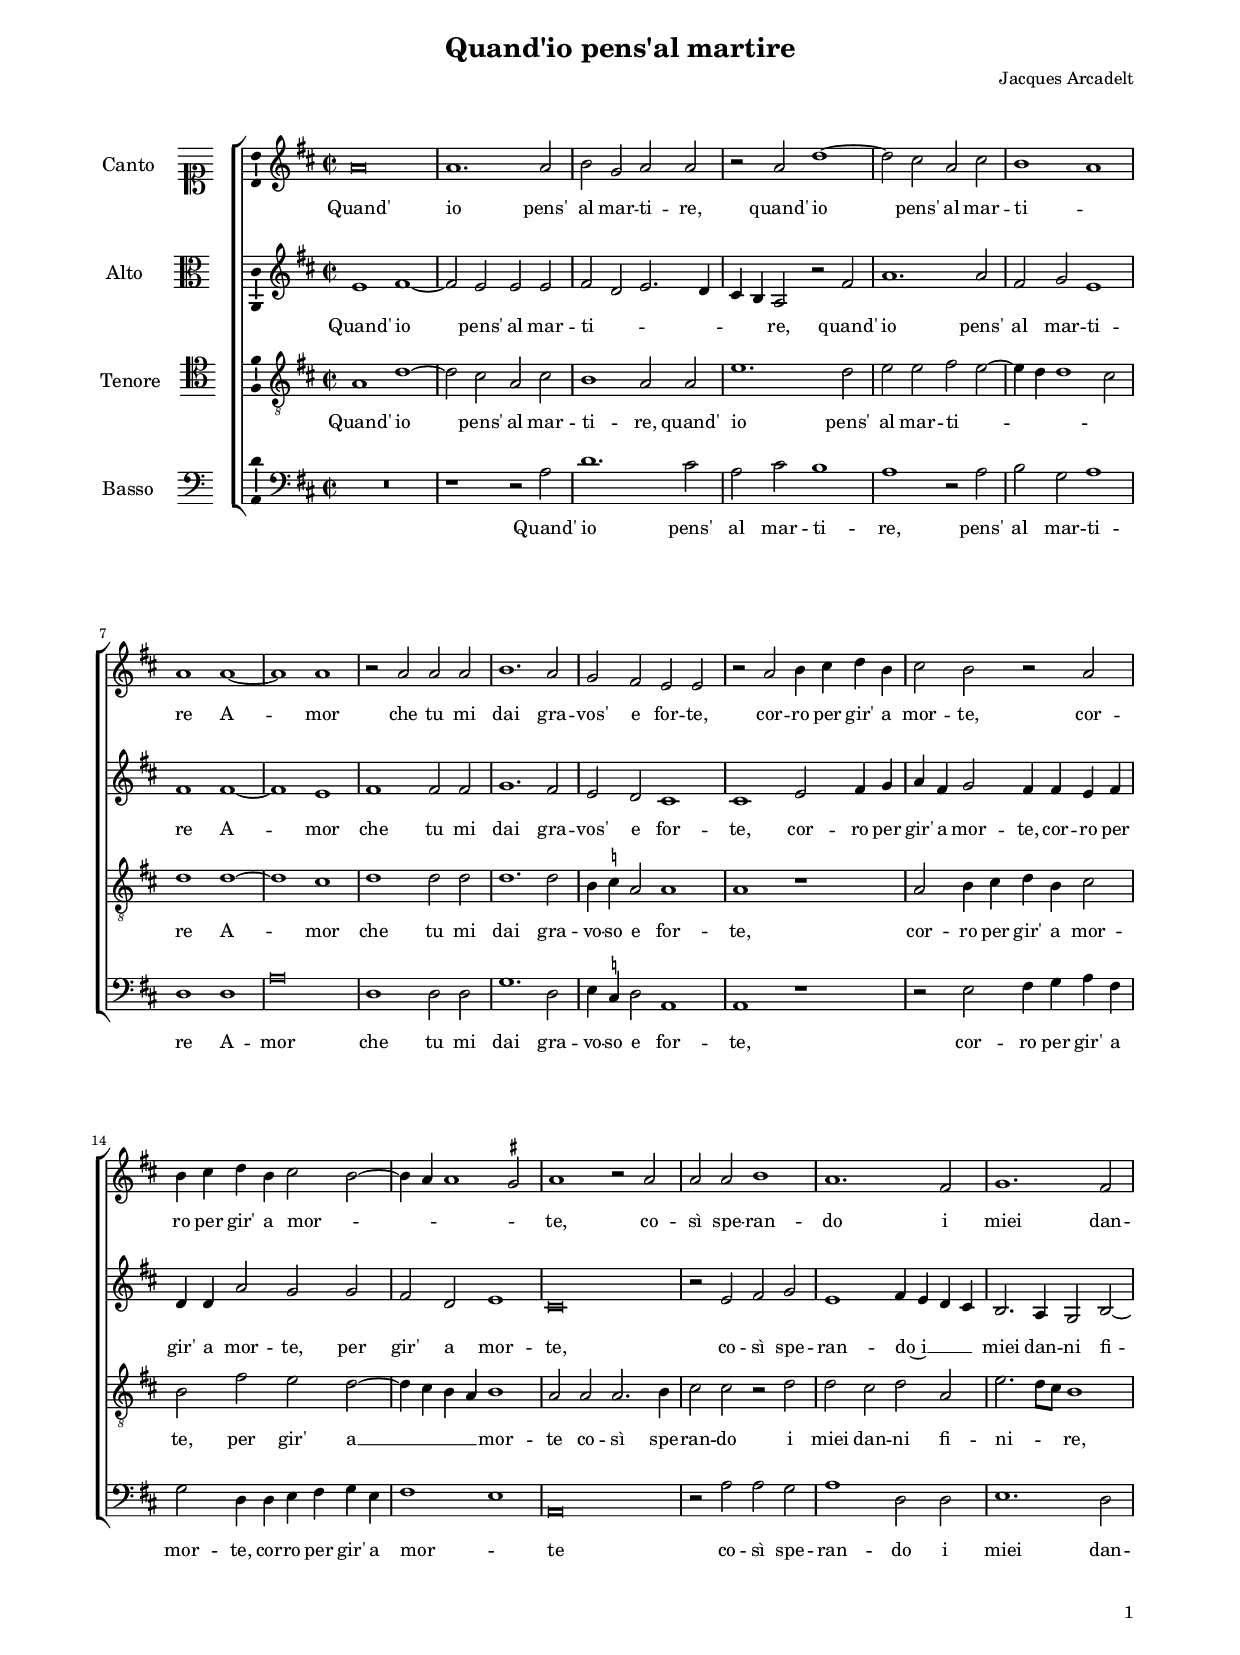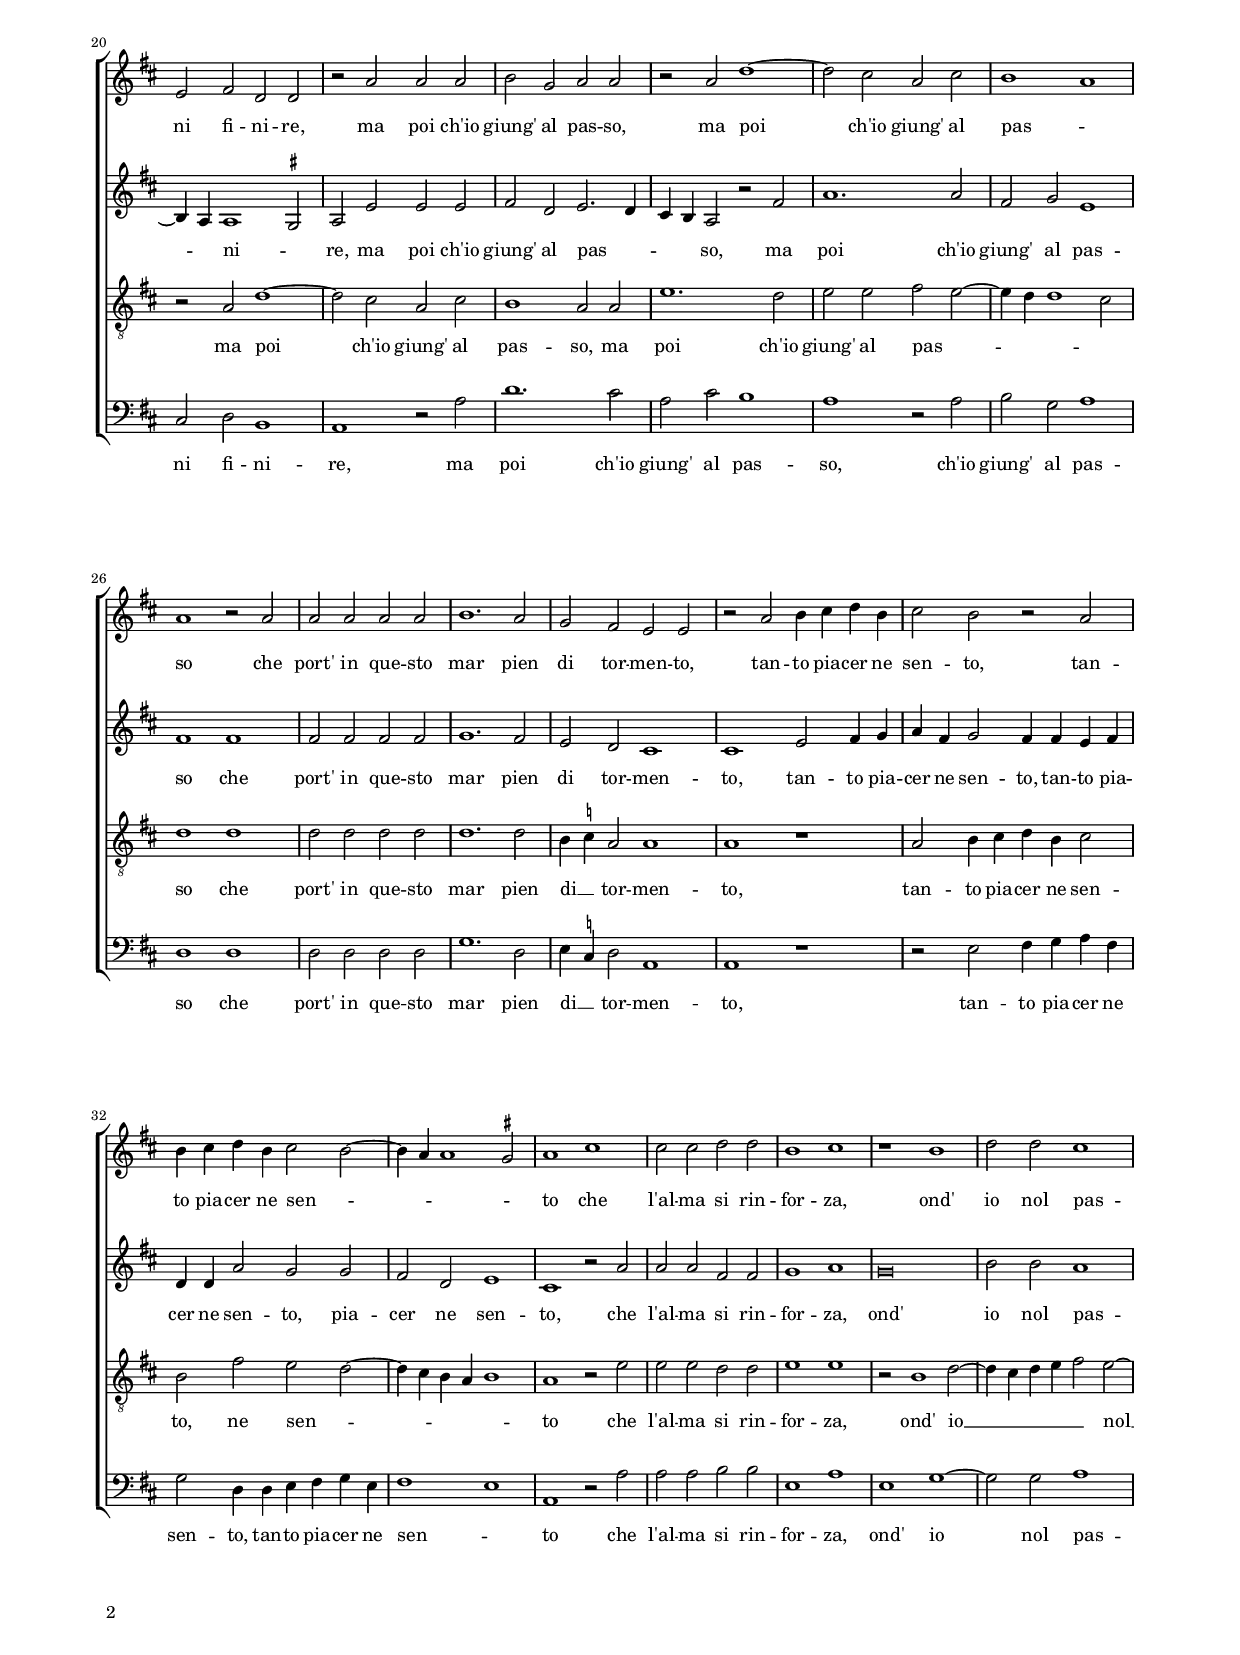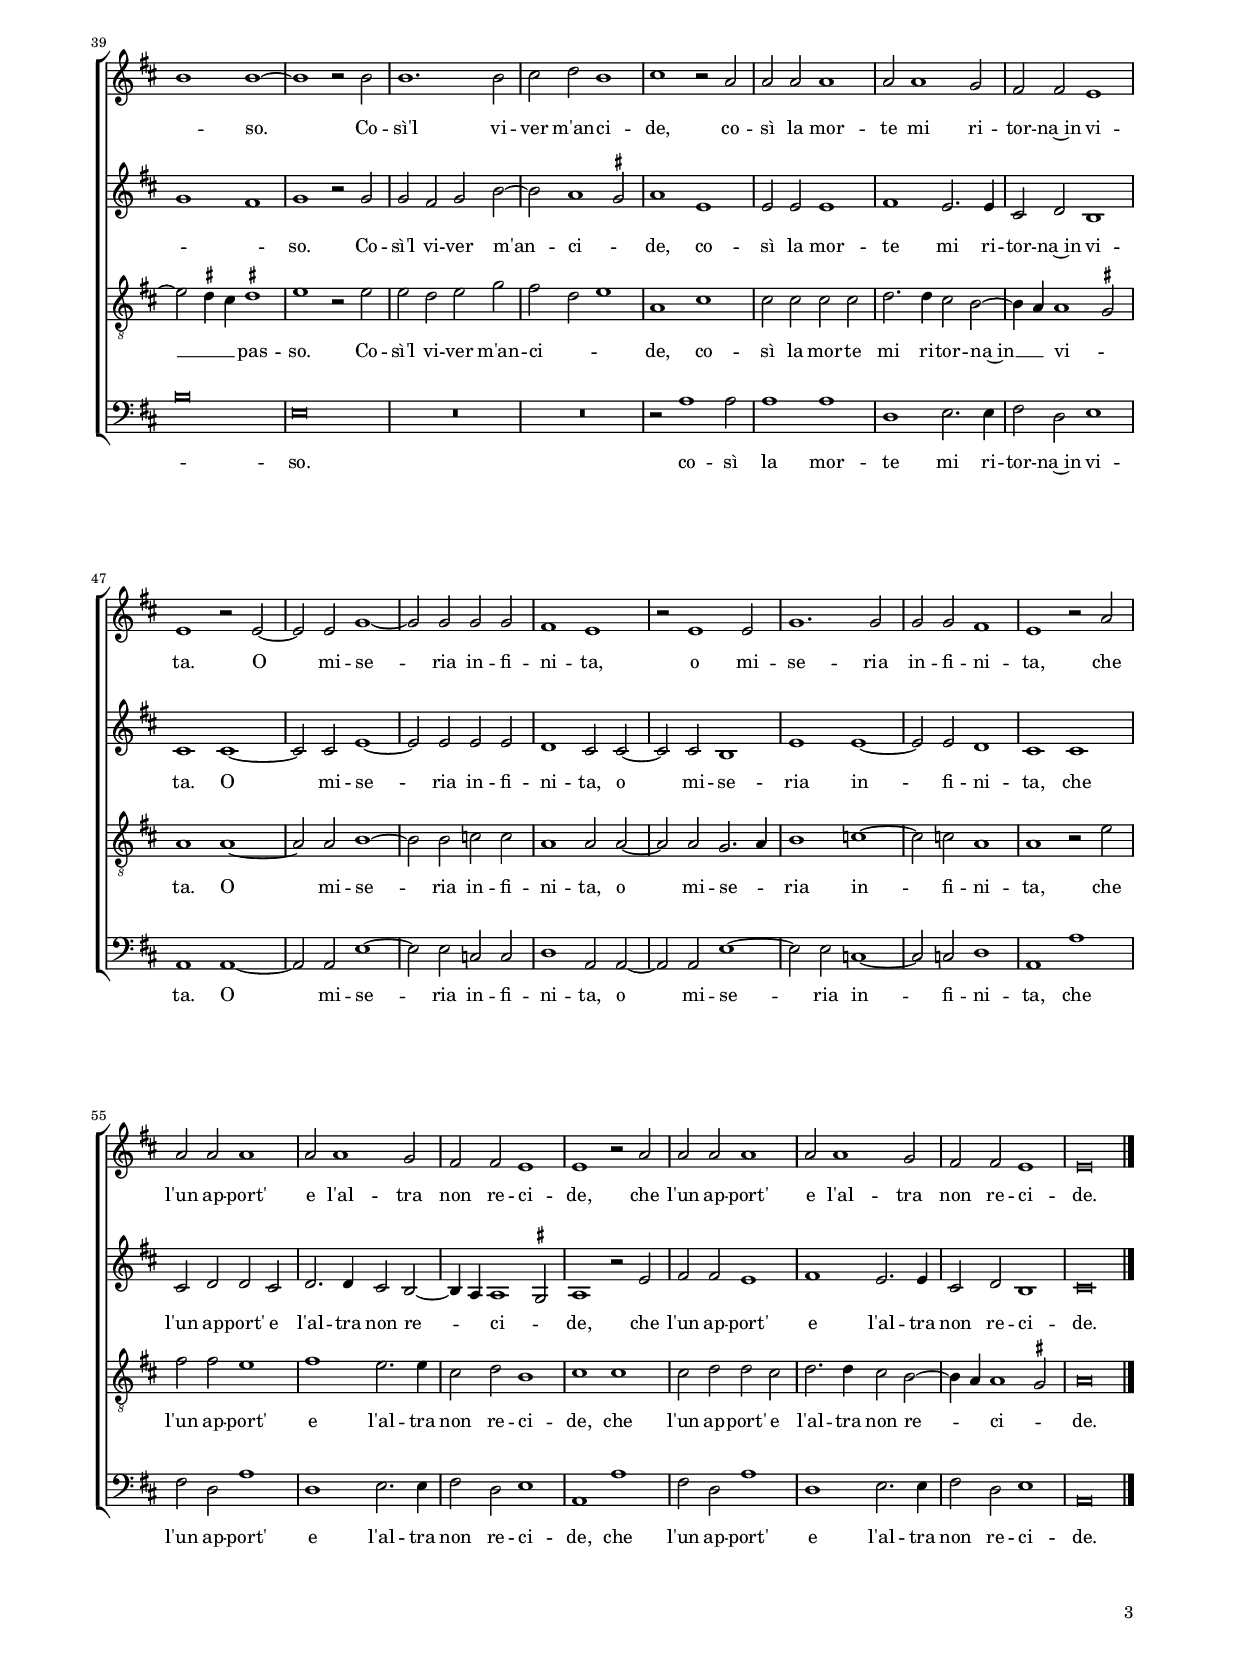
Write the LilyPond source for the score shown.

\header
{
  title="Quand'io pens'al martire"
  composer="Jacques Arcadelt"
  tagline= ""
}

\version "2.20.0"
\language deutsch
#(set-global-staff-size 15)
% #(set-default-paper-size "letter")
#(ly:set-option 'point-and-click #f)

	
global = {
    % \set Staff.autoBeaming = ##f        
	\key c \major
	\time 2/2 \set Score.measureLength = #(ly:make-moment 2/1)
    \set Score.tempoHideNote = ##t
    \tempo 2 = 90
    \skip 1*2*62 \bar "|." 
	}

	ficta = { \once \set suggestAccidentals = ##t }
	
	forget = #(define-music-function (music) (ly:music?) #{
		\accidentalStyle forget
		$music
		\accidentalStyle default
		#})


\paper
	{
	top-margin = 1.7 \cm
	bottom-margin = 1.1 \cm
	left-margin = 1.8 \cm
	right-margin = 1.8 \cm
	ragged-bottom = ##f
	ragged-last-bottom = ##f
	print-page-number = ##f
	system-system-spacing = #'((basic-distance . 17) (minimum-distance . 14) (padding . 6) (strechability . 150))
        oddFooterMarkup=\markup   \fill-line { "" \fromproperty #'page:page-number-string }
        evenFooterMarkup=\markup  \fill-line { \fromproperty #'page:page-number-string "" }
        last-bottom-spacing = #'((basic-distance . 11) (minimum-distance . 7) (padding . 4))
%	systems-per-page = 3
%       page-count = 3        
%	min-systems-per-page = 3
	}


incipitcantus = \markup { \score {
	{
	\set Staff.instrumentName = \markup { \fontsize #1 "Canto" }
	\key c \major
	\clef soprano
	s4 \bar ""
	}
	\layout  {
	raggedright = ##t
	indent = 1.6 \cm
	line-width = 2.2\cm
	\context { \Staff \remove Time_signature_engraver }
	\override Staff.Clef.Y-extent = #'(0 . 0)
	}} \hspace #1 }
	
      
incipitaltus = \markup { \score {
	{
	\set Staff.instrumentName = \markup { \fontsize #1 "Alto" }
	\key c \major
	\clef alto
	s4 \bar ""
	}
	\layout  {
	raggedright = ##t
	indent = 1.6 \cm
	line-width = 2.2\cm
	\context { \Staff \remove Time_signature_engraver }
	\override Staff.Clef.Y-extent = #'(0 . 0)
	}} \hspace #1 }


incipittenor = \markup { \score {
	{
	\set Staff.instrumentName = \markup { \fontsize #1 "Tenore" }
	\key c \major
	\clef tenor
	s4 \bar ""
	}
	\layout  {
	raggedright = ##t
	indent = 1.6 \cm
	line-width = 2.2\cm
	\context { \Staff \remove Time_signature_engraver }
	\override Staff.Clef.Y-extent = #'(0 . 0)
	}} \hspace #1 }


incipitbassus = \markup { \score {
	{
	\set Staff.instrumentName = \markup { \fontsize #1 "Basso" }
	\key c \major
	\clef bass
	s4 \bar ""
	}
	\layout  {
	raggedright = ##t
	indent = 1.6 \cm
	line-width = 2.2\cm
	\context { \Staff \remove Time_signature_engraver }
	\override Staff.Clef.Y-extent = #'(0 . 0)
	}} \hspace #1 }


cantus =  \relative c''
	{
	g\breve
	g1. g2
	a2 f g g
	r2 g c1~
%5
	c2 h g h |
	a1 g
	g1 g~
	g1 g
	r2 g g g
%10
	a1. g2 |
	f2 e d d
	r2 g a4 h c a
	h2 a r g
	a4 h c a h2 a~
%15
	a4 g g1 \ficta fis2 |
	g1 r2 g
	g2 g a1
	g1. e2
	f1. e2
%20
	d2 e c c |
	r2 g' g g
	a2 f g g
	r2 g c1~
	c2 h g h
%25
	a1 g |
	g1 r2 g
	g2 g g g
	a1. g2
	f2 e d d
%30
	r2 g a4 h c a |
	h2 a r g
	a4 h c a h2 a~
	a4 g g1 \ficta fis2
	g1 h
%35
	h2 h c c |
	a1 h
	r1 a
	c2 c h1
	a1 a~
%40
	a1 r2 a |
	a1. a2
	h2 c a1
	h1 r2 g
	g2 g g1
%45
	g2 g1 f2 |
	e2 e d1
	d1 r2 d~
	d2 d f1~
	f2 f f f
%50
	e1 d |
	r2 d1 d2
	f1. f2
	f2 f e1
	d1 r2 g
%55
	g2 g g1 |
	g2 g1 f2
	e2 e d1
	d1 r2 g
	g2 g g1
%60
	g2 g1 f2 |
	e2 e d1
	d\breve |
	}


altus =  \relative c'
    {
	d1 e~
	e2 d d d
	e2 c d2. c4
	h4 a g2 r2 e'
%5
	g1. g2 |
	e2 f d1
	e1 e~
	e1 d
	e1 e2 e
%10
	f1. e2 |
	d2 c h1
	h1 d2 e4 f
	g4 e f2 e4 e d e
	c4 c g'2 f f
%15
	e2 c d1 |
	h\breve
	r2 d e f
	d1 e4 d c h
	a2. g4 f2 a~
%20
	a4 g g1 \ficta fis2 |
	g2 d' d d
	e2 c d2. c4
	h4 a g2 r2 e'
	g1. g2
%25
	e2 f d1 |
	e1 e
	e2 e e e
	f1. e2
	d2 c h1
%30
	h1 d2 e4 f |
	g4 e f2 e4 e d e
	c4 c g'2 f f
	e2 c d1
	h1 r2 g'
%35
	g2 g e e |
	f1 g
	f\breve
	a2 a g1
	f1 e
%40
	f1 r2 f |
	f2 e f a~
	a2 g1 \ficta fis2
	g1 d
	d2 d d1
%45
	e1 d2. d4 |
	h2 c a1
	h1 h~
	h2 h d1~
	d2 d d d
%50
	c1 h2 h~ |
	h2 h a1
	d1 d~
	d2 d c1
	h1 h
%55
	h2 c c h |
	c2. c4 h2 a~
	a4 g g1 \ficta fis2
	g1 r2 d'
	e2 e d1
%60
	e1 d2. d4 |
	h2 c a1
	h\breve |
	}


tenor =  \relative c'
	{
	g1 c~
	c2 h g h
	a1 g2 g
	d'1. c2
%5
	d2 d e d~ |
	d4 c c1 h2
	c1 c~
	c1 h
	c1 c2 c
%10
	c1. c2 |
	a4 \ficta b g2 g1
	g1 r
	g2 a4 h c a h2
	a2 e' d c~
%15
	c4 h a g a1 |
	g2 g g2. a4
	h2 h r c
	c2 h c g
	d'2. c8 h a1
%20
	r2 g c1~ |
	c2 h g h
	a1 g2 g
	d'1. c2
	d2 d e d~
%25
	d4 c c1 h2 |
	c1 c
	c2 c c c
	c1. c2
	a4 \ficta b g2 g1
%30
	g1 r |
	g2 a4 h c a h2
	a2 e' d c~
	c4 h a g a1
	g1 r2 d'
%35
	d2 d c c |
	d1 d
	r2 a1 c2~
	c4 h c d e2 d~
	d2 \ficta cis4 h \ficta cis!1 
%40
	d1 r2 d |
	d2 c d f
	e2 c d1
	g,1 h
	h2 h h h
%45
	c2. c4 h2 a~ |
	a4 g g1 \ficta fis2
	g1 g~
	g2 g a1~
	a2 a b b
%50
	g1 g2 g~ |
	g2 g f2. g4
	a1 b~
	b2 b g1
	g1 r2 d'
%55
	e2 e d1 |
	e1 d2. d4
	h2 c a1
	h1 h
	h2 c c h
%60
	c2. c4 h2 a~ |
	a4 g g1 \ficta fis2
	g\breve |
	}


bassus  =  \relative c
	{
	R\breve
	r1 r2 g'
	c1. h2
	g2 h a1
%5
	g1 r2 g |
	a2 f g1
	c,1 c
	g'\breve
	c,1 c2 c
%10
	f1. c2 |
	d4 \ficta b c2 g1
	g1 r
	r2 d' e4 f g e
	f2 c4 c d e f d
%15
	e1 d |
	g,\breve
	r2 g' g f
	g1 c,2 c
	d1. c2
%20
	h2 c a1 |
	g1 r2 g'
	c1. h2
	g2 h a1
	g1 r2 g
%25
	a2 f g1 |
	c,1 c
	c2 c c c
	f1. c2
	d4 \ficta b c2 g1
%30
	g1 r |
	r2 d' e4 f g e
	f2 c4 c d e f d
	e1 d
	g,1 r2 g'
%35
	g2 g a a |
	d,1 g
	d1 f~
	f2 f g1
	a\breve
%40
	d,\breve |
	R\breve
	R\breve
	r2 g1 g2
	g1 g
%45
	c,1 d2. d4 |
	e2 c d1
	g,1 g~
	g2 g d'1~
	d2 d b b
%50
	c1 g2 g~ |
	g2 g d'1~
	d2 d b1~
	b2 b c1
	g1 g'
%55
	e2 c g'1 |
	c,1 d2. d4
	e2 c d1
	g,1 g'
	e2 c g'1
%60
	c,1 d2. d4 |
	e2 c d1
	g,\breve |
	}


lyricscantus = \lyricmode {
	Quand' io pens' al mar -- ti -- re,
    quand' io pens' al mar -- ti -- _ re
    A -- mor che tu mi dai gra -- vos' e for -- te,
    cor -- ro per gir' a mor -- te,
    cor -- ro per gir' a mor -- _ _ _ _ te,
    co -- sì spe -- ran -- do i miei dan -- ni fi -- ni -- re,
    ma poi ch'io giung' al pas -- so,
    ma poi ch'io giung' al pas -- _ so
    che port' in que -- sto mar pien di tor -- men -- to,
    tan -- to pia -- cer ne sen -- to,
    tan -- to pia -- cer ne sen -- _ _ _ _ to
    che l'al -- ma si rin -- for -- za,
    ond' io nol pas -- _ so.
    Co -- sì'l vi -- ver m'an -- ci -- de,
    co -- sì la mor -- te mi ri -- tor -- na~in vi -- ta.
    O mi -- se -- ria in -- fi -- ni -- ta,
    o mi -- se -- ria in -- fi -- ni -- ta,
    che l'un ap -- port' e l'al -- tra non re -- ci -- de,
    che l'un ap -- port' e l'al -- tra non re -- ci -- de.
	}


lyricsaltus = \lyricmode {
	Quand' io pens' al mar -- ti -- _ _ _ _ _ re,
    quand' io pens' al mar -- ti -- re
    A -- mor che tu mi dai gra -- vos' e for -- te,
    cor -- ro per gir' a mor -- te,
    cor -- ro per gir' a mor -- te,
    per gir' a mor -- te,
    co -- sì spe -- ran -- do~i __ _ _ _ miei dan -- ni fi -- _ ni -- _ re,
    ma poi ch'io giung' al pas -- _ _ _ so,
    ma poi ch'io giung' al pas -- so
    che port' in que -- sto mar pien di tor -- men -- to,
    tan -- to pia -- cer ne sen -- to,
    tan -- to pia -- cer ne sen -- to,
    pia -- cer ne sen -- to,
    che l'al -- ma si rin -- for -- za,
    ond' io nol pas -- _ _ so.
    Co -- sì'l vi -- ver m'an -- ci -- _ de,
    co -- sì la mor -- te mi ri -- tor -- na~in vi -- ta.
    O mi -- se -- ria in -- fi -- ni -- ta,
    o mi -- se -- ria in -- fi -- ni -- ta,
    che l'un ap -- port' e l'al -- tra non re -- _ ci -- _ de,
    che l'un ap -- port' e l'al -- tra non re -- ci -- de.
	}


lyricstenor = \lyricmode {
	Quand' io pens' al mar -- ti -- re,
    quand' io pens' al mar -- ti -- _ _ _ _ re
    A -- mor che tu mi dai gra -- vo -- so e for -- te,
    cor -- ro per gir' a mor -- te,
    per gir' a __ _ _ _ mor -- te
    co -- sì spe -- ran -- do i miei dan -- ni fi -- ni -- _ _ re,
    ma poi ch'io giung' al pas -- so,
    ma poi ch'io giung' al pas -- _ _ _ _ so
    che port' in que -- sto mar pien di __ _ tor -- men -- to,
    tan -- to pia -- cer ne sen -- to,
    ne sen -- _ _ _ _ _ to
    che l'al -- ma si rin -- for -- za,
    ond' io __ _ _ _ _ nol __ _ _ pas -- so.
    Co -- sì'l vi -- ver m'an -- ci -- _ _ de,
    co -- sì la mor -- te mi ri -- tor -- na~in __ _ vi -- _ ta.
    O mi -- se -- ria in -- fi -- ni -- ta,
    o mi -- se -- _ ria in -- fi -- ni -- ta,
    che l'un ap -- port' e l'al -- tra non re -- ci -- de,
    che l'un ap -- port' e l'al -- tra non re -- _ ci -- _ de.
	}


lyricsbassus = \lyricmode {
	Quand' io pens' al mar -- ti -- re,
    pens' al mar -- ti -- re
    A -- mor che tu mi dai gra -- vo -- so e for -- te,
    cor -- ro per gir' a mor -- te,
    cor -- ro per gir' a mor -- _ te
    co -- sì spe -- ran -- do i miei dan -- ni fi -- ni -- re,
    ma poi ch'io giung' al pas -- so,
    ch'io giung' al pas -- so
    che port' in que -- sto mar pien di __ _ tor -- men -- to,
    tan -- to pia -- cer ne sen -- to,
    tan -- to pia -- cer ne sen -- _ to
    che l'al -- ma si rin -- for -- za,
    ond' io nol pas -- _ so.
    co -- sì la mor -- te mi ri -- tor -- na~in vi -- ta.
    O mi -- se -- ria in -- fi -- ni -- ta,
    o mi -- se -- ria in -- fi -- ni -- ta,
    che l'un ap -- port' e l'al -- tra non re -- ci -- de,
    che l'un ap -- port' e l'al -- tra non re -- ci -- de.
	}


\score
{  
	\transpose c d {
	\new ChoirStaff \with { \override StaffGrouper.staff-staff-spacing.basic-distance = #12 }
	<<

	\new Staff << \global
	\new Voice="v1" {
		\set Staff.instrumentName=\incipitcantus
        %       \set Staff.instrumentName="S"
		\set Staff.midiInstrument = "reed organ"
		\clef "violin"
		\cantus }
	\new Lyrics \lyricsto "v1" {\lyricscantus }
	>>


	\new Staff << \global
	\new Voice="v2" {
		\set Staff.instrumentName=\incipitaltus
        %       \set Staff.instrumentName="A"
		\set Staff.midiInstrument = "reed organ"
        \clef "violin"
		\altus}
	\new Lyrics \lyricsto "v2" {\lyricsaltus }
	>>


	\new Staff << \global
	\new Voice="v3" {
		\set Staff.instrumentName=\incipittenor
        %       \set Staff.instrumentName="T"
		\set Staff.midiInstrument = "reed organ"
		\clef "G_8"
		\tenor }
	\new Lyrics \lyricsto "v3" {\lyricstenor }
	>>


	\new Staff << \global
	\new Voice="v4" {
		\set Staff.instrumentName=\incipitbassus
        %       \set Staff.instrumentName="B"
		\set Staff.midiInstrument = "reed organ"
		\clef "bass" 
		\bassus }
	\new Lyrics \lyricsto "v4" {\lyricsbassus}
	>>

	>>
	} % transpose

	\layout
	{
	indent = 2.3 \cm
	\context { \Lyrics \override VerticalAxisGroup.nonstaff-relatedstaff-spacing.padding = #2 }
%	\context { \Lyrics \override LyricText.font-size = #1 }
	\context { \Staff \override TimeSignature.break-visibility = #end-of-line-invisible }
    \context { \Staff \consists "Ambitus_engraver" }
%	\context { \Voice \override Slur.transparent = ##t }
	\context { \Score \override BarNumber.padding = #2 }
	\context { \Voice \override NoteHead.style = #'baroque }
	}

\midi
	{
	}
	
}


% EOF
